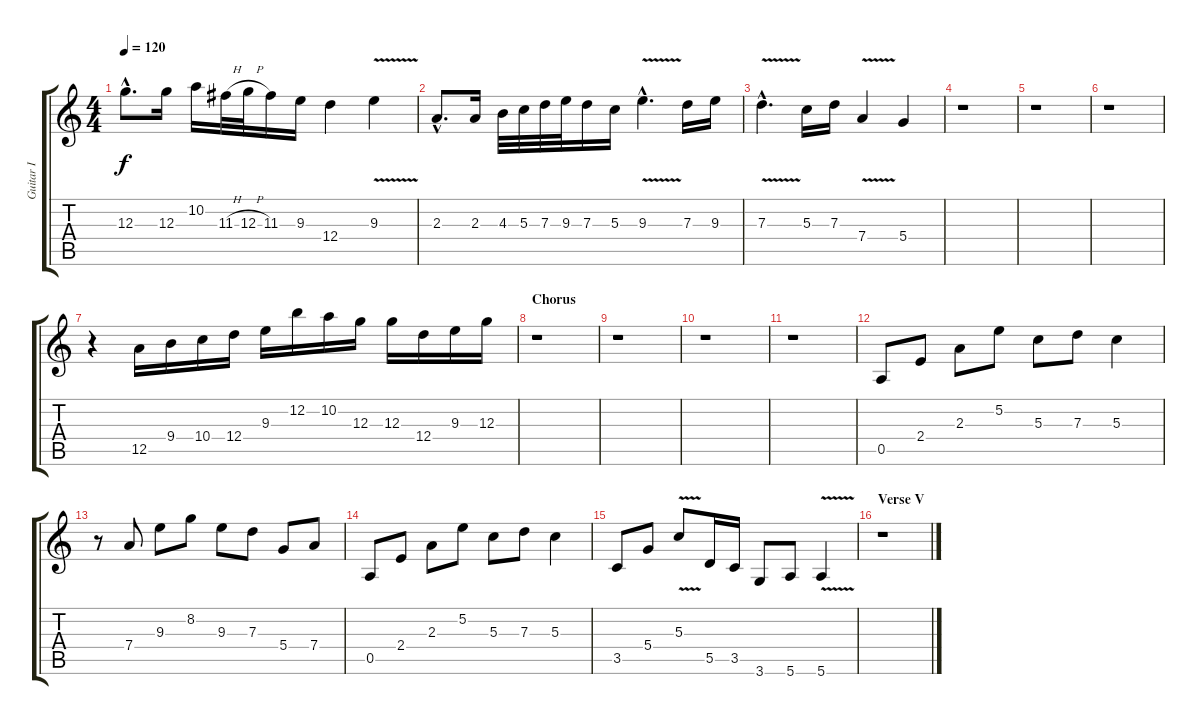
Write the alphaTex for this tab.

\track ("Guitar I" "Guitar I") {instrument distortionguitar}
\staff {score tabs}
\tuning (E4 B3 G3 D3 A2 E2) {hide}
\ts (4 4)
\tempo 120
\clef g2
\ks c
12.3{hac}.8{d dy f} 12.3.16 10.2.16 11.3{h}.32 12.3{h}.32 11.3.16 9.3.16 12.4.4 9.3{v}.4 |
2.3{hac}.8{d} 2.3.16 4.3.32 5.3.32 7.3.32 9.3.32 7.3.16 5.3.16 9.3{v hac}.4{d} 7.3.16 9.3.16 |
7.3{v hac}.4{d} 5.3.16 7.3.16 7.4{v}.4 5.4.4 |
r.1 |
r.1 |
r.1 |
r.4 12.5.16 9.4.16 10.4.16 12.4.16 9.3.16 12.2.16 10.2.16 12.3.16 12.3.16 12.4.16 9.3.16 12.3.16 |
\section ("" "Chorus")
r.1 |
r.1 |
r.1 |
r.1 |
0.5.8 2.4.8 2.3.8 5.2.8 5.3.8 7.3.8 5.3.4 |
r.8 7.4.8 9.3.8 8.2.8 9.3.8 7.3.8 5.4.8 7.4.8 |
0.5.8 2.4.8 2.3.8 5.2.8 5.3.8 7.3.8 5.3.4 |
3.5.8 5.4.8 5.3{v}.8 5.5.16 3.5.16 3.6.8 5.6.8 5.6{v}.4 |
\section ("" "Verse V")
r.1
